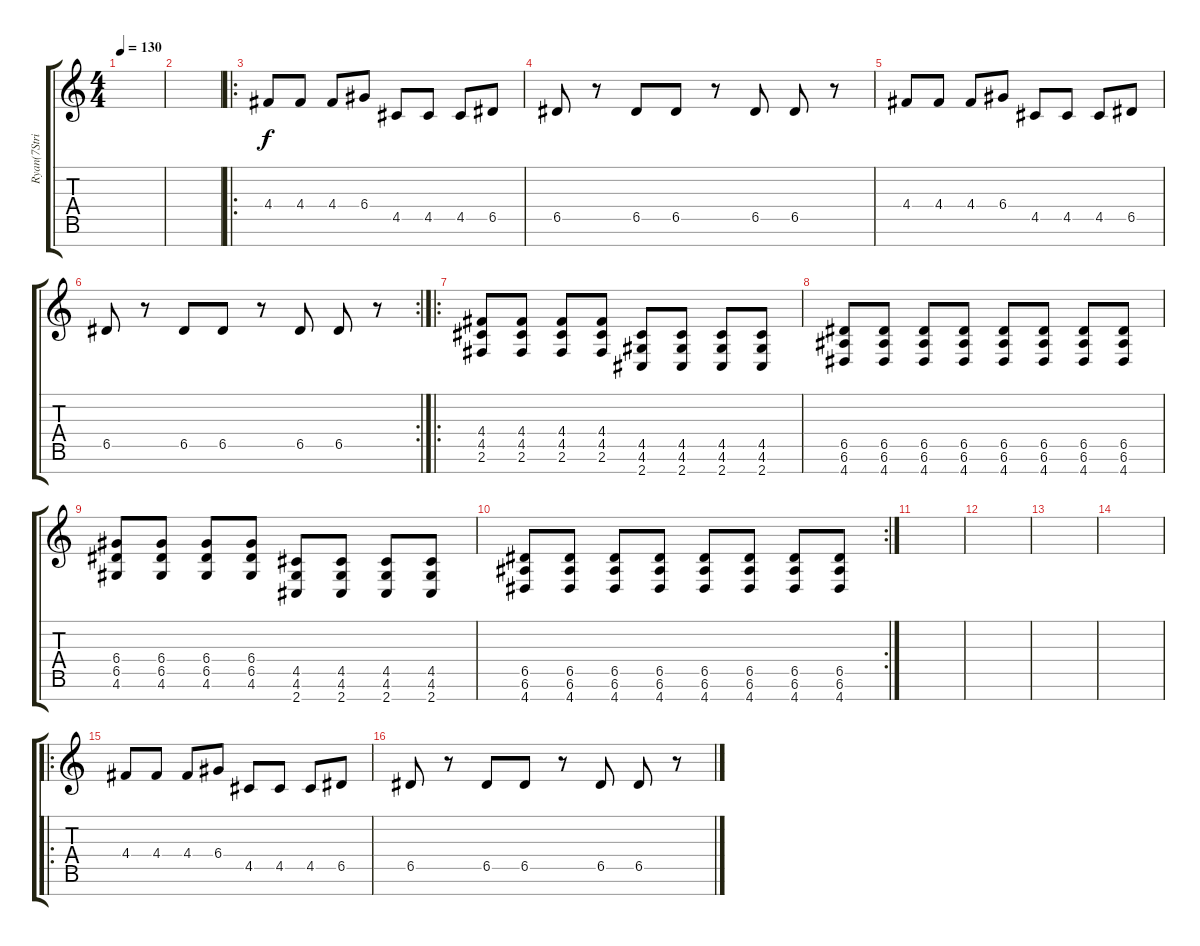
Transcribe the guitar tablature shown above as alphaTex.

\track ("Ryan(7Strings)" "Ryan(7Stri") {instrument overdrivenguitar}
\staff {score tabs}
\tuning (E4 B3 G3 D3 A2 E2 B1) {hide}
\ts (4 4)
\tempo 130
\clef g2
\ks c
|
|
\ro
4.4.8 4.4.8 4.4.8 6.4.8 4.5.8 4.5.8 4.5.8 6.5.8 |
6.5.8 r.8 6.5.8 6.5.8 r.8 6.5.8 6.5.8 r.8 |
4.4.8 4.4.8 4.4.8 6.4.8 4.5.8 4.5.8 4.5.8 6.5.8 |
\rc 2
6.5.8 r.8 6.5.8 6.5.8 r.8 6.5.8 6.5.8 r.8 |
\ro
(4.4 4.5 2.6).8 (4.4 4.5 2.6).8 (4.4 4.5 2.6).8 (4.4 4.5 2.6).8 (4.5 4.6 2.7).8 (4.5 4.6 2.7).8 (4.5 4.6 2.7).8 (4.5 4.6 2.7).8 |
(6.5 6.6 4.7).8 (6.5 6.6 4.7).8 (6.5 6.6 4.7).8 (6.5 6.6 4.7).8 (6.5 6.6 4.7).8 (6.5 6.6 4.7).8 (6.5 6.6 4.7).8 (6.5 6.6 4.7).8 |
(6.4 6.5 4.6).8 (6.4 6.5 4.6).8 (6.4 6.5 4.6).8 (6.4 6.5 4.6).8 (4.5 4.6 2.7).8 (4.5 4.6 2.7).8 (4.5 4.6 2.7).8 (4.5 4.6 2.7).8 |
\rc 2
(6.5 6.6 4.7).8 (6.5 6.6 4.7).8 (6.5 6.6 4.7).8 (6.5 6.6 4.7).8 (6.5 6.6 4.7).8 (6.5 6.6 4.7).8 (6.5 6.6 4.7).8 (6.5 6.6 4.7).8 |
|
|
|
|
\ro
4.4.8 4.4.8 4.4.8 6.4.8 4.5.8 4.5.8 4.5.8 6.5.8 |
6.5.8 r.8 6.5.8 6.5.8 r.8 6.5.8 6.5.8 r.8
